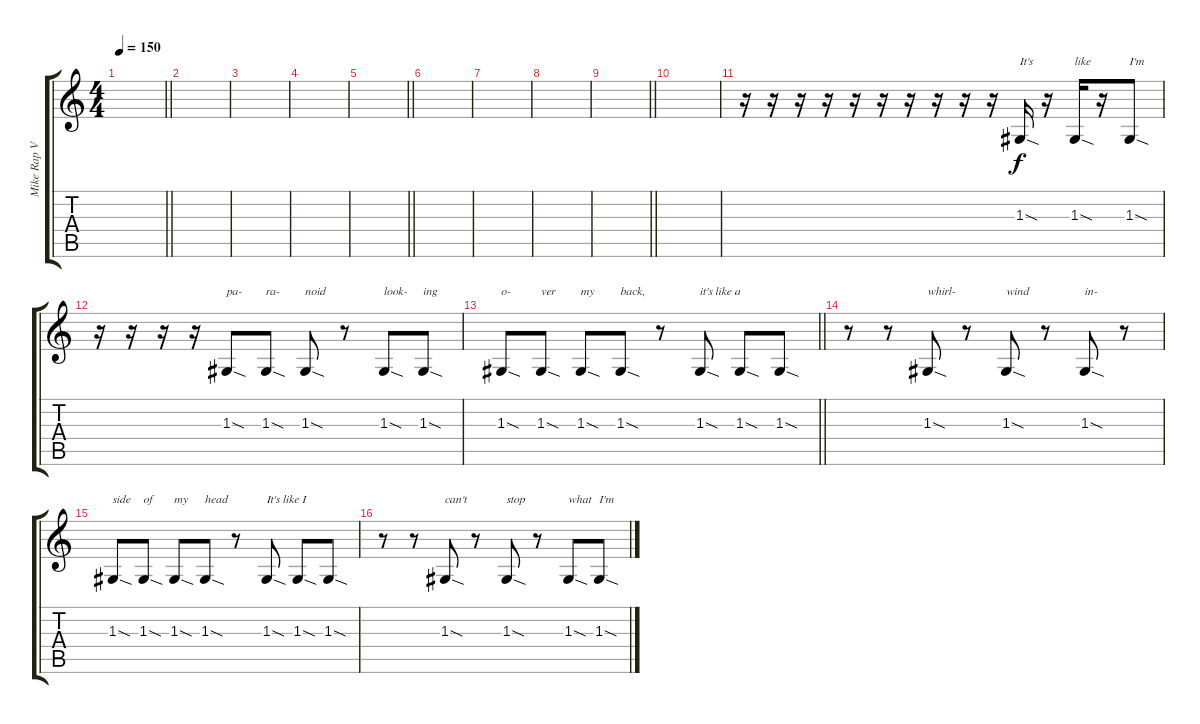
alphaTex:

\track ("Mike Rap Vocals" "Mike Rap V") {instrument harmonica}
\staff {score tabs}
\tuning (E4 B3 G3 D3 A2 E2) {hide}
\ts (4 4)
\tempo 150
\clef g2
\barLineRight lightlight
\ks c
|
|
|
|
\barLineRight lightlight
|
|
|
|
\barLineRight lightlight
|
|
r.16 r.16 r.16 r.16 r.16 r.16 r.16 r.16 r.16 r.16 1.3{sod}.16{txt "It's"} r.16 1.3{sod}.16{txt "like"} r.16 1.3{sod}.8{txt "I'm"} |
r.16 r.16 r.16 r.16 1.3{sod}.8{txt "pa-"} 1.3{sod}.8{txt "ra-"} 1.3{sod}.8{txt "noid"} r.8 1.3{sod}.8{txt "look-"} 1.3{sod}.8{txt "ing"} |
\barLineRight lightlight
1.3{sod}.8{txt "o-"} 1.3{sod}.8{txt "ver"} 1.3{sod}.8{txt "my"} 1.3{sod}.8{txt "back,"} r.8 1.3{sod}.8{txt "it's like a"} 1.3{sod}.8 1.3{sod}.8 |
r.8 r.8 1.3{sod}.8{txt "whirl-"} r.8 1.3{sod}.8{txt "wind"} r.8 1.3{sod}.8{txt "in-"} r.8 |
1.3{sod}.8{txt "side"} 1.3{sod}.8{txt "of"} 1.3{sod}.8{txt "my"} 1.3{sod}.8{txt "head"} r.8 1.3{sod}.8{txt "It's like I"} 1.3{sod}.8 1.3{sod}.8 |
r.8 r.8 1.3{sod}.8{txt "can't"} r.8 1.3{sod}.8{txt "stop"} r.8 1.3{sod}.8{txt "what"} 1.3{sod}.8{txt "I'm"}
